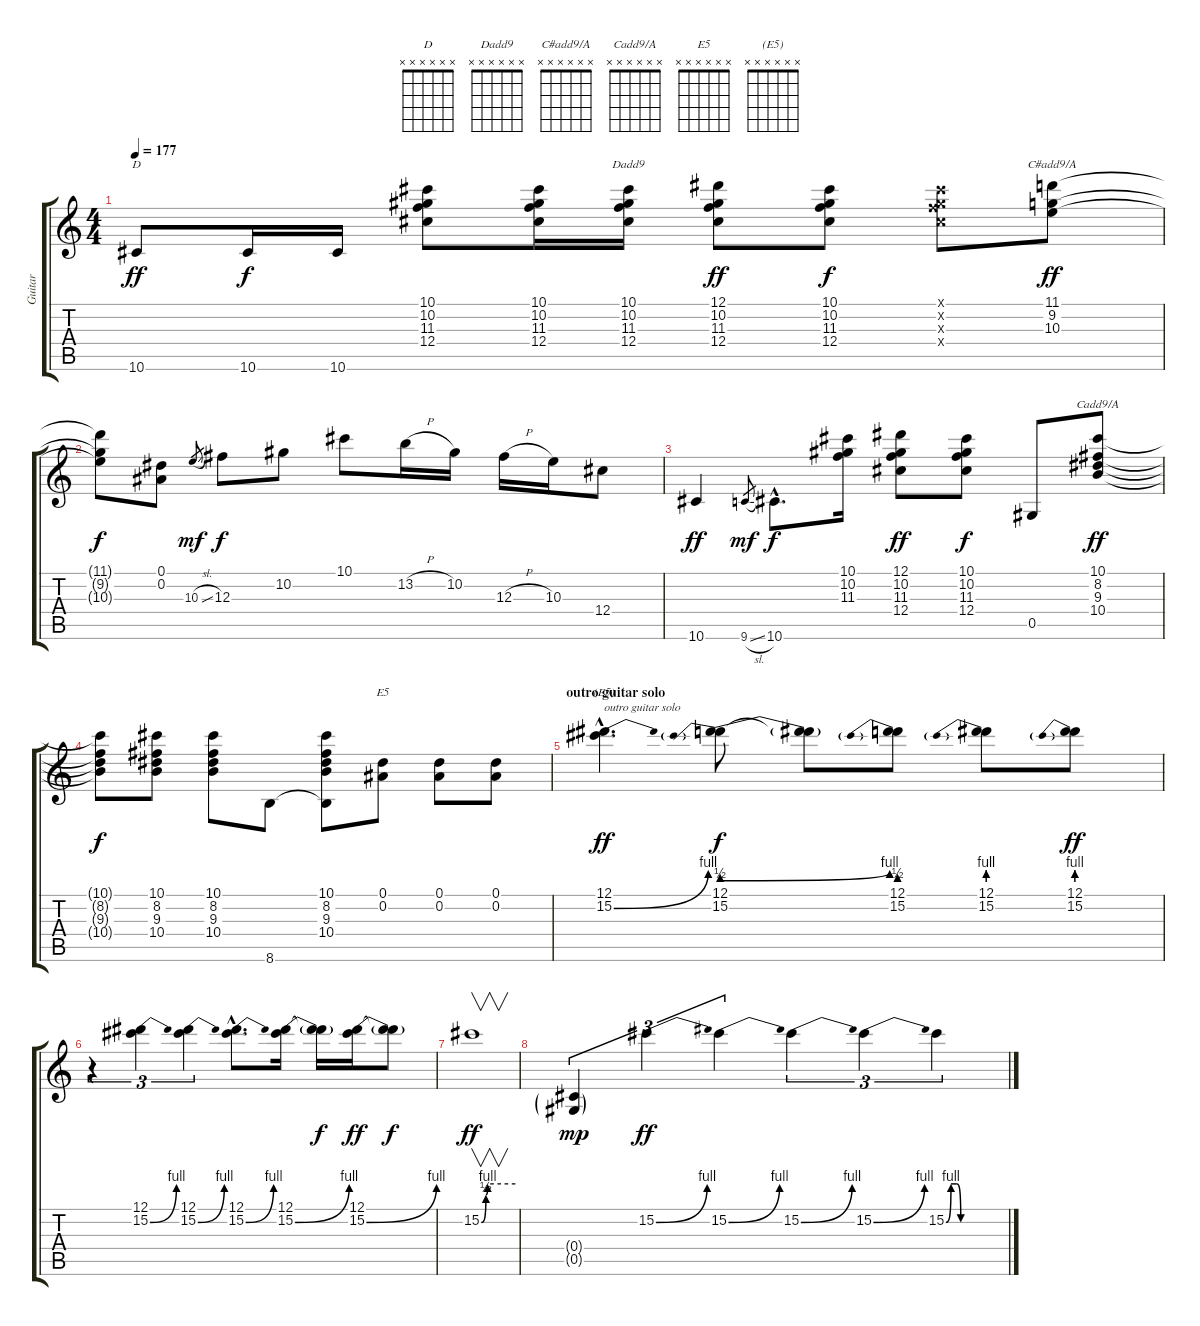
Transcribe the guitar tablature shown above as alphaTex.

\track ("Guitar" "Guitar") {instrument overdrivenguitar}
\staff {score tabs}
\tuning (Eb4 Bb3 Gb3 Db3 Ab2 Eb2) {hide}
\chord ("D" x x x x x x) {firstfret 0}
\chord ("Dadd9" x x x x x x) {firstfret 0}
\chord ("C#add9/A" x x x x x x) {firstfret 0}
\chord ("Cadd9/A" x x x x x x) {firstfret 0}
\chord ("E5" x x x x x x) {firstfret 0}
\chord ("(E5)" x x x x x x) {firstfret 0}
\ts (4 4)
\tempo 177
\clef g2
\ks c
10.6.8{ch "D" dy ff} 10.6.16{dy f} 10.6.16 (10.1 10.2 11.3 12.4).8 (10.1 10.2 11.3 12.4).16 (10.1 10.2 11.3 12.4).16{ch "Dadd9"} (12.1 10.2 11.3 12.4).8{dy ff} (10.1 10.2 11.3 12.4).8{dy f} (10.1{x} 10.2{x} 11.3{x} 12.4{x}).8 (11.1 9.2 10.3).8{ch "C#add9/A" dy ff} |
(11.1{t} 9.2{t} 10.3{t}).8{dy f} (0.1 0.2).8 10.3{sl}.8{gr dy mf} 12.3.8{dy f} 10.2.8 10.1.8 13.2{h}.16 10.2.16 12.3{h}.16 10.3.16 12.4.8 |
10.6.4{dy ff} 9.6{sl}.8{gr dy mf} 10.6{hac}.8{d dy f} (10.1 10.2 11.3).16 (12.1 10.2 11.3 12.4).8{dy ff} (10.1 10.2 11.3 12.4).8{dy f} 0.5.8 (10.1 8.2 9.3 10.4).8{ch "Cadd9/A" dy ff} |
(10.1{t} 8.2{t} 9.3{t} 10.4{t}).8{dy f} (10.1 8.2 9.3 10.4).8 (10.1 8.2 9.3 10.4).8 8.6.8 (10.1 8.2 9.3 10.4 8.6{t}).8 (0.1 0.2).8{ch "E5"} (0.1 0.2).8 (0.1 0.2).8 |
\section ("" "outro guitar solo")
(12.1{hac} 15.2{be (bend 0 0 60 4) hac}).4{d ch "(E5)" txt "outro guitar solo" dy ff} (12.1 15.2{be (prebendbend 0 2 60 4)}).8{dy f} (12.1{t} 15.2{t}).8 (12.1 15.2{be (prebend 0 2 60 2)}).8 (12.1 15.2{be (prebend 0 4 60 4)}).8 (12.1 15.2{be (prebend 0 4 60 4)}).8{dy ff} |
r.4{tu (3 2)} (12.1 15.2{be (bend 0 0 60 4)}).4{tu (3 2)} (12.1 15.2{be (bend 0 0 60 4)}).4{tu (3 2)} (12.1{hac} 15.2{be (bend 0 0 60 4) hac}).8{d} (12.1 15.2{be (bend 0 0 60 4)}).16 (12.1{t} 15.2{t}).16{dy f} (12.1 15.2{be (bend 0 0 60 4)}).16{dy ff} (12.1{t} 15.2{t}).8{dy f} |
15.2{be (custom 0 0 8 2 11 4 60 4)}.1{v dy ff} |
(0.4{g} 0.5{g}).4{tu (3 2) dy mp} 15.2{be (bend 0 0 60 4)}.4{tu (3 2) dy ff} 15.2{be (bend 0 0 60 4)}.4{tu (3 2)} 15.2{be (bend 0 0 60 4)}.4{tu (3 2)} 15.2{be (bend 0 0 60 4)}.4{tu (3 2)} 15.2{be (custom 0 0 5 4 11 4 15 0 60 0)}.4{tu (3 2)}
